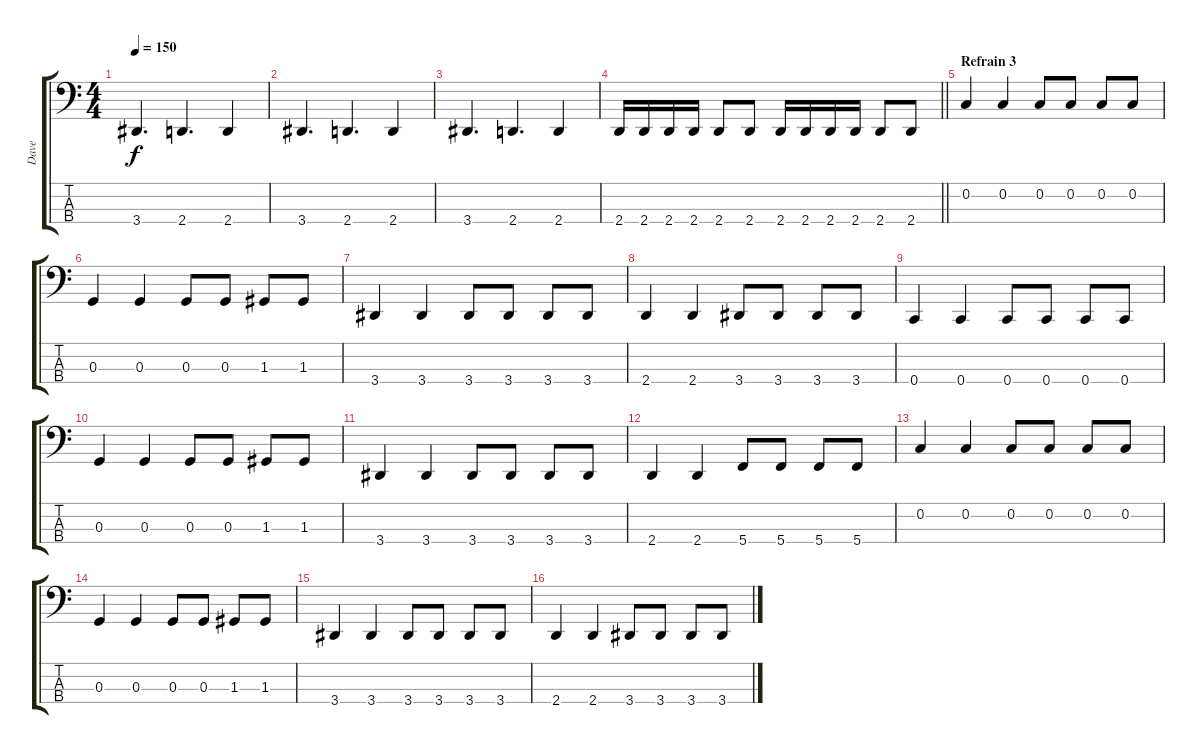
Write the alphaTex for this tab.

\track ("Dave" "Dave") {instrument electricbasspick}
\staff {score tabs}
\tuning (F2 C2 G1 C1) {hide}
\ts (4 4)
\tempo 150
\clef f4
\ks c
3.4.4{d dy f} 2.4.4{d} 2.4.4 |
3.4.4{d} 2.4.4{d} 2.4.4 |
3.4.4{d} 2.4.4{d} 2.4.4 |
\barLineRight lightlight
2.4.16 2.4.16 2.4.16 2.4.16 2.4.8 2.4.8 2.4.16 2.4.16 2.4.16 2.4.16 2.4.8 2.4.8 |
\section ("" "Refrain 3")
0.2.4 0.2.4 0.2.8 0.2.8 0.2.8 0.2.8 |
0.3.4 0.3.4 0.3.8 0.3.8 1.3.8 1.3.8 |
3.4.4 3.4.4 3.4.8 3.4.8 3.4.8 3.4.8 |
2.4.4 2.4.4 3.4.8 3.4.8 3.4.8 3.4.8 |
0.4.4 0.4.4 0.4.8 0.4.8 0.4.8 0.4.8 |
0.3.4 0.3.4 0.3.8 0.3.8 1.3.8 1.3.8 |
3.4.4 3.4.4 3.4.8 3.4.8 3.4.8 3.4.8 |
2.4.4 2.4.4 5.4.8 5.4.8 5.4.8 5.4.8 |
0.2.4 0.2.4 0.2.8 0.2.8 0.2.8 0.2.8 |
0.3.4 0.3.4 0.3.8 0.3.8 1.3.8 1.3.8 |
3.4.4 3.4.4 3.4.8 3.4.8 3.4.8 3.4.8 |
2.4.4 2.4.4 3.4.8 3.4.8 3.4.8 3.4.8
